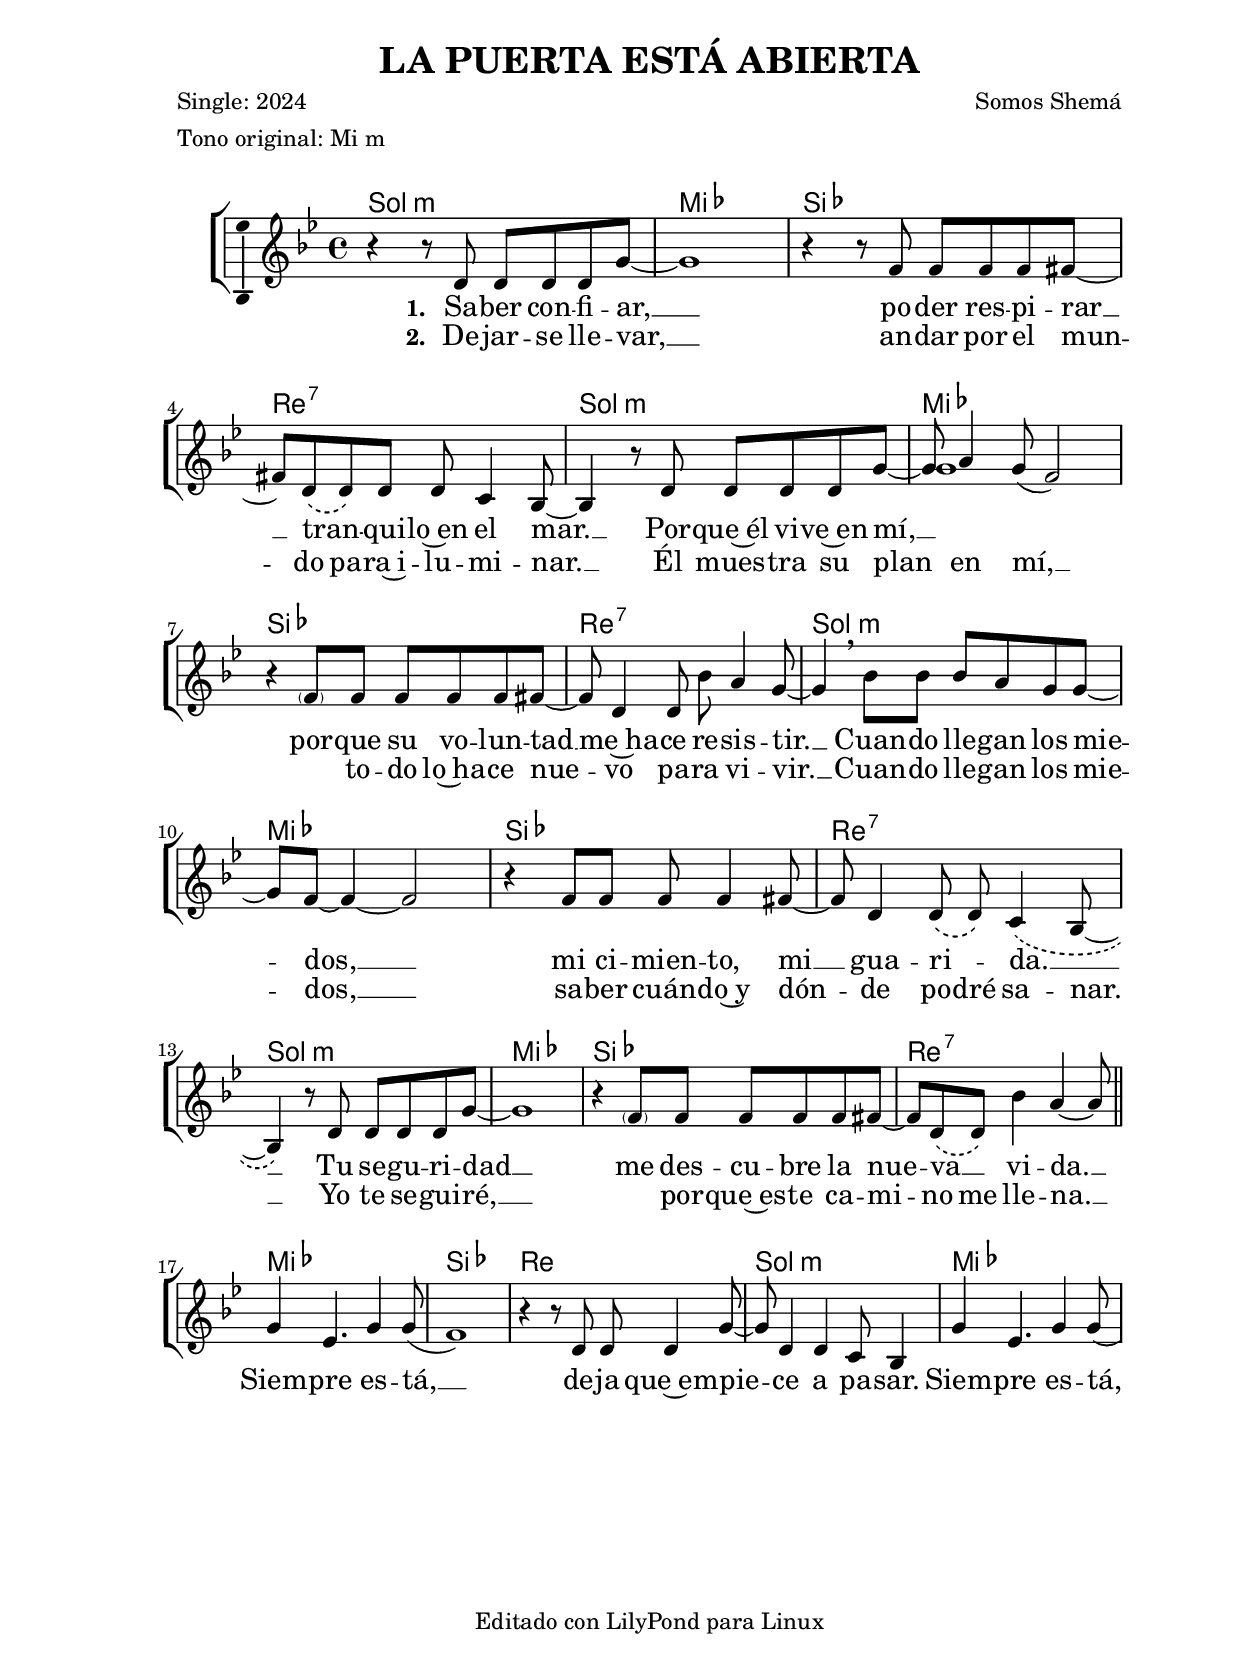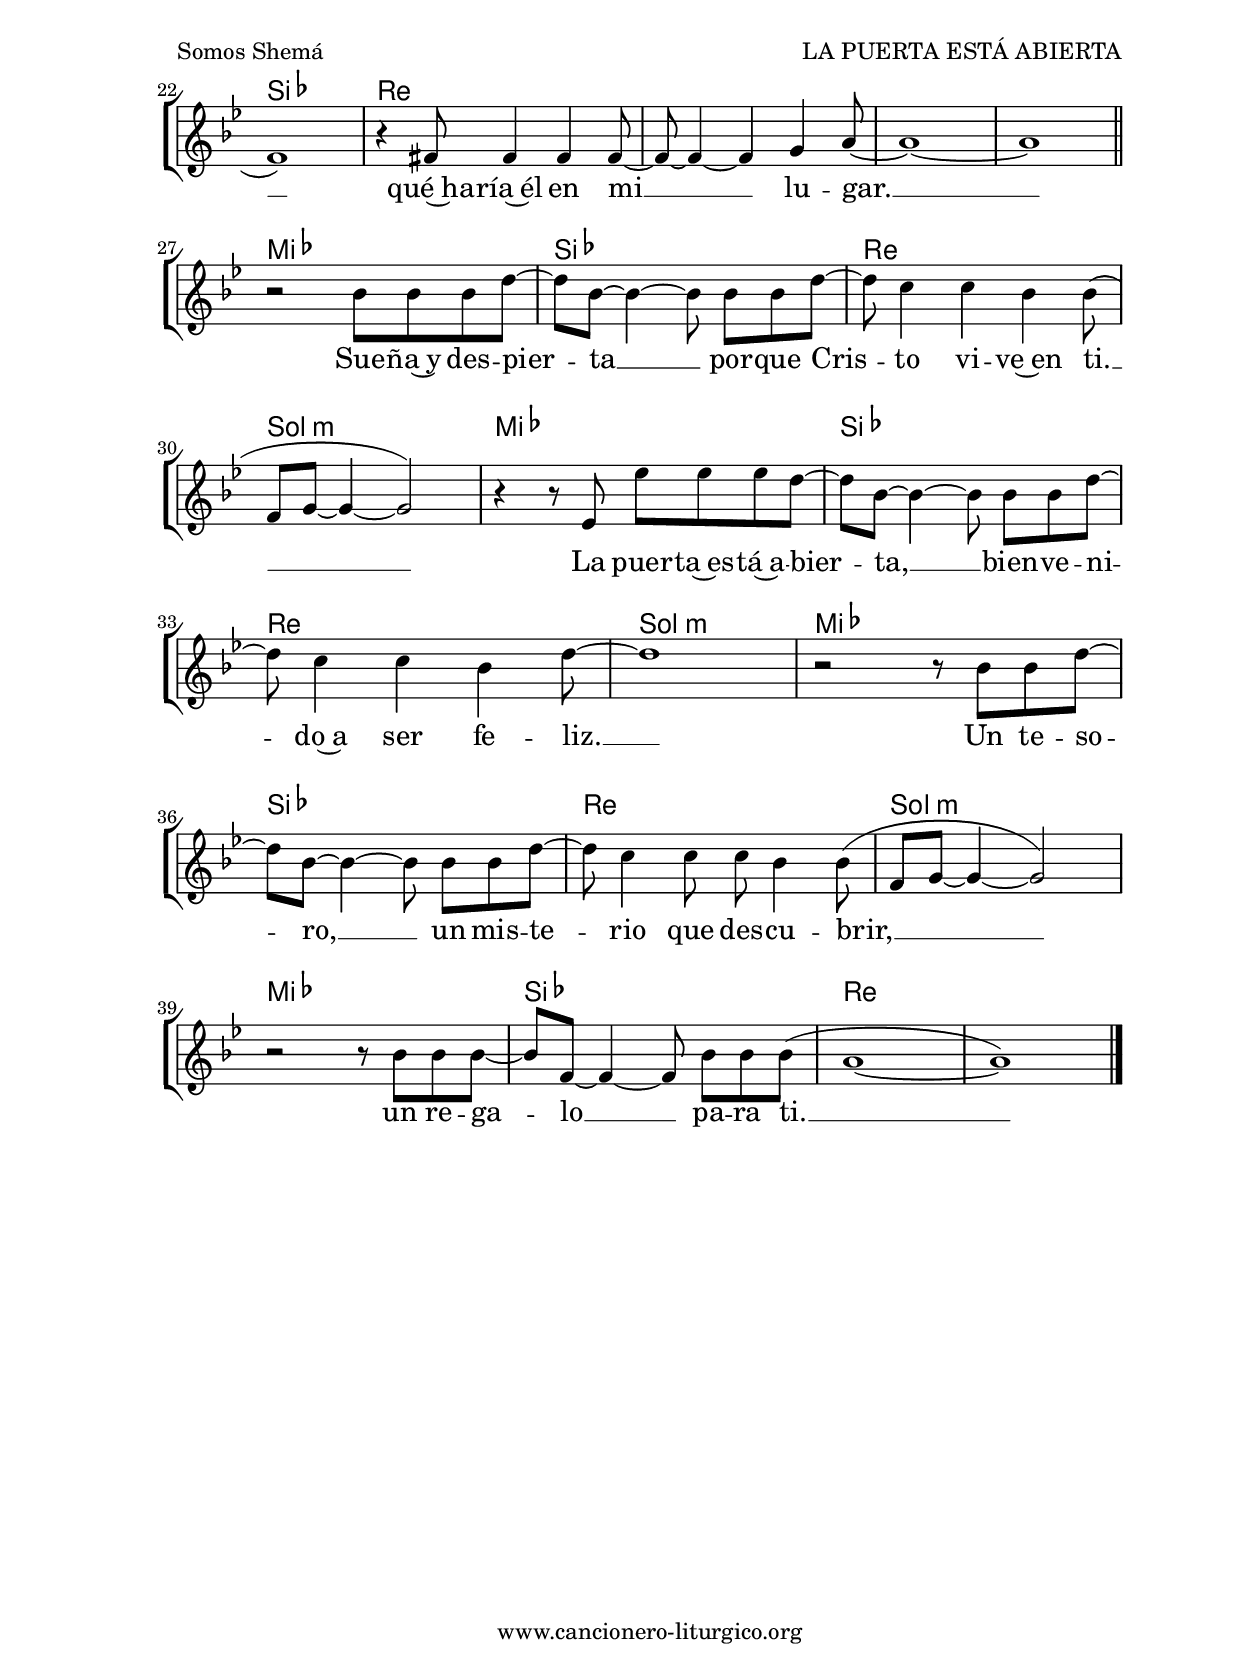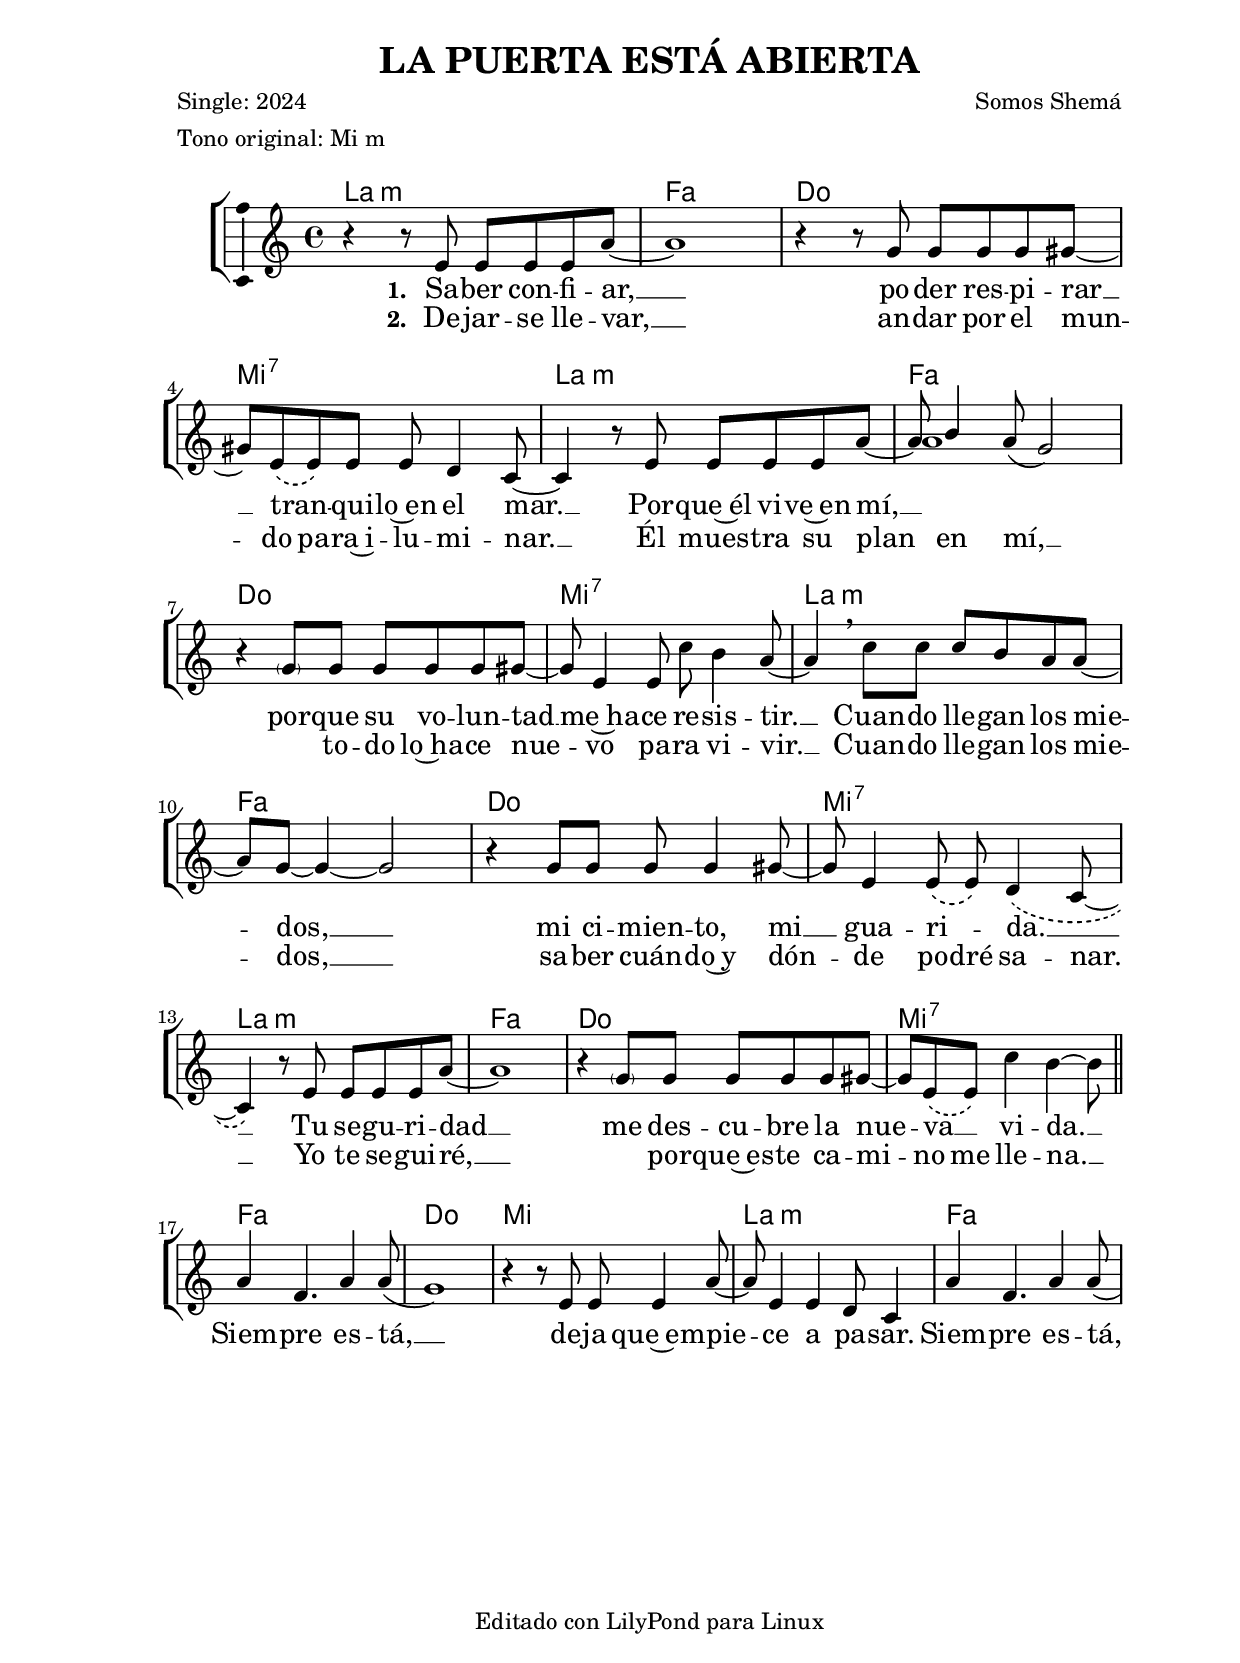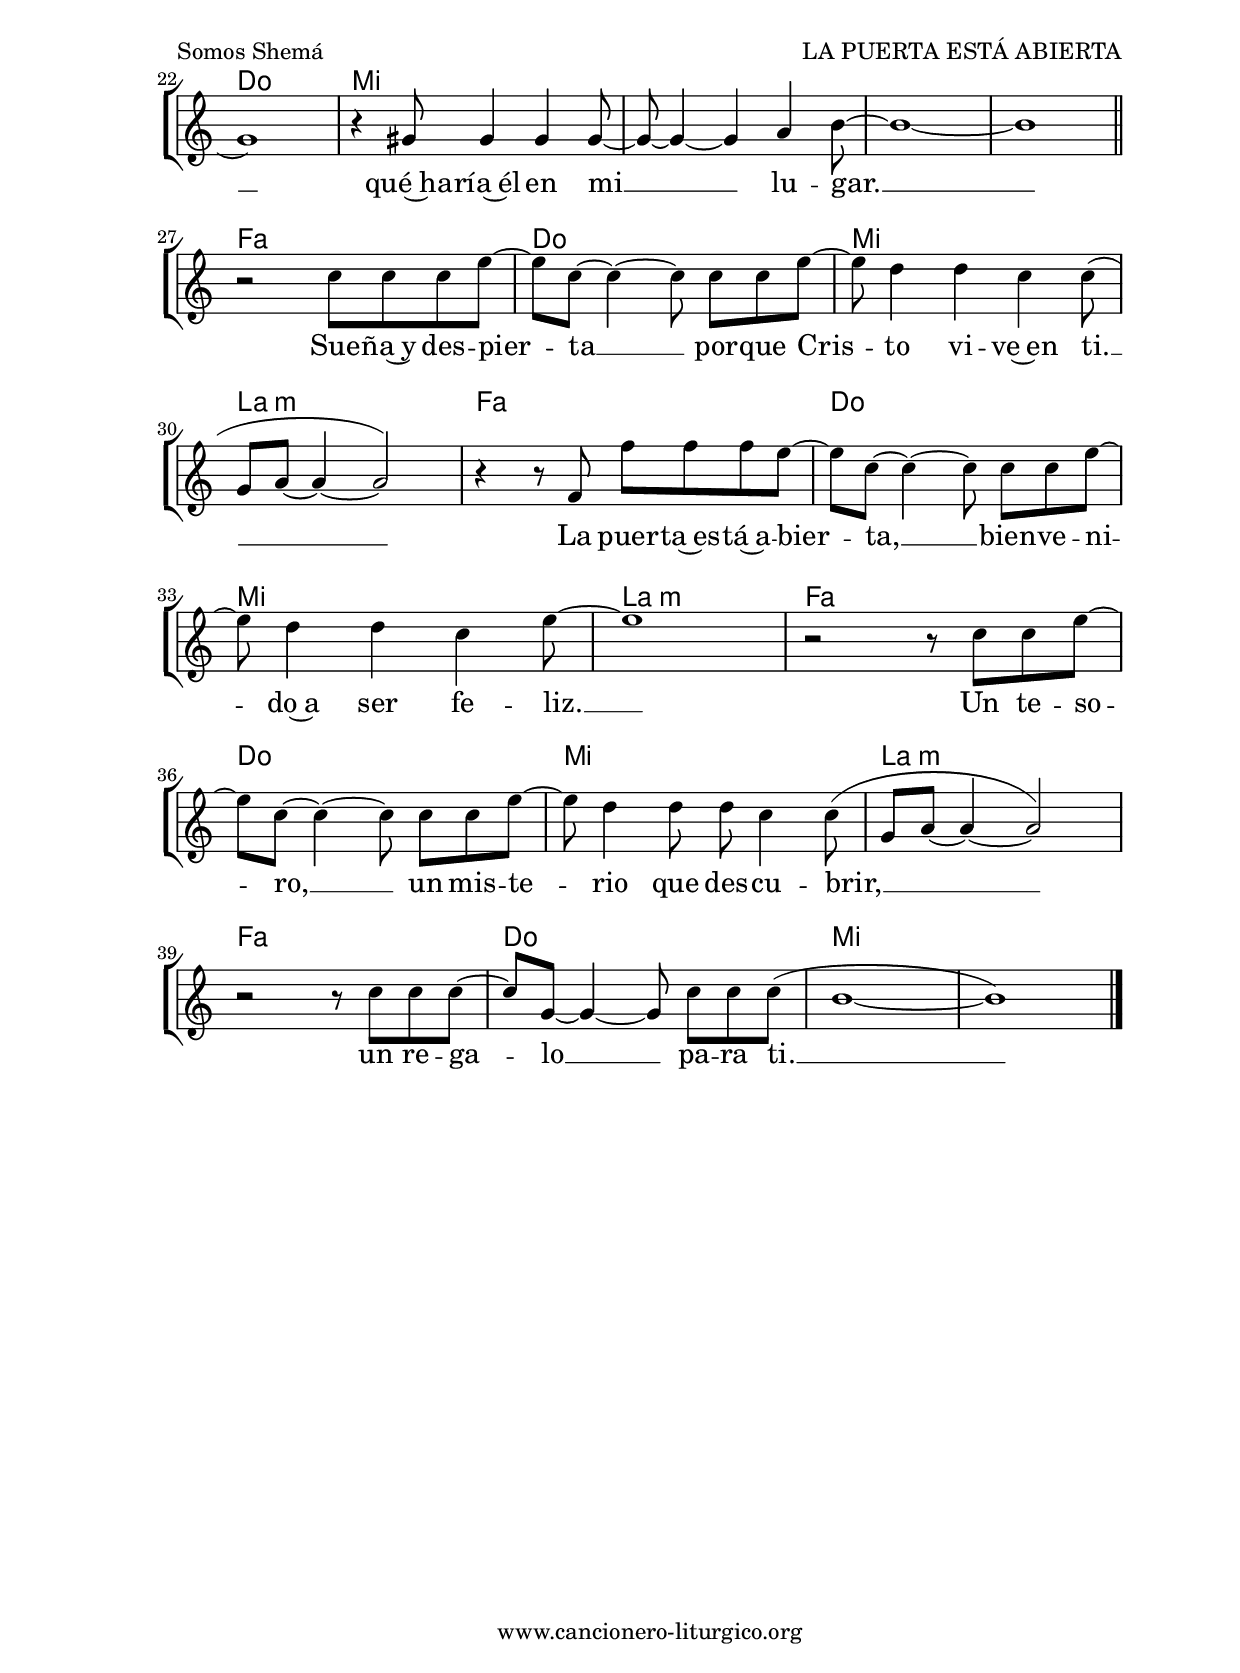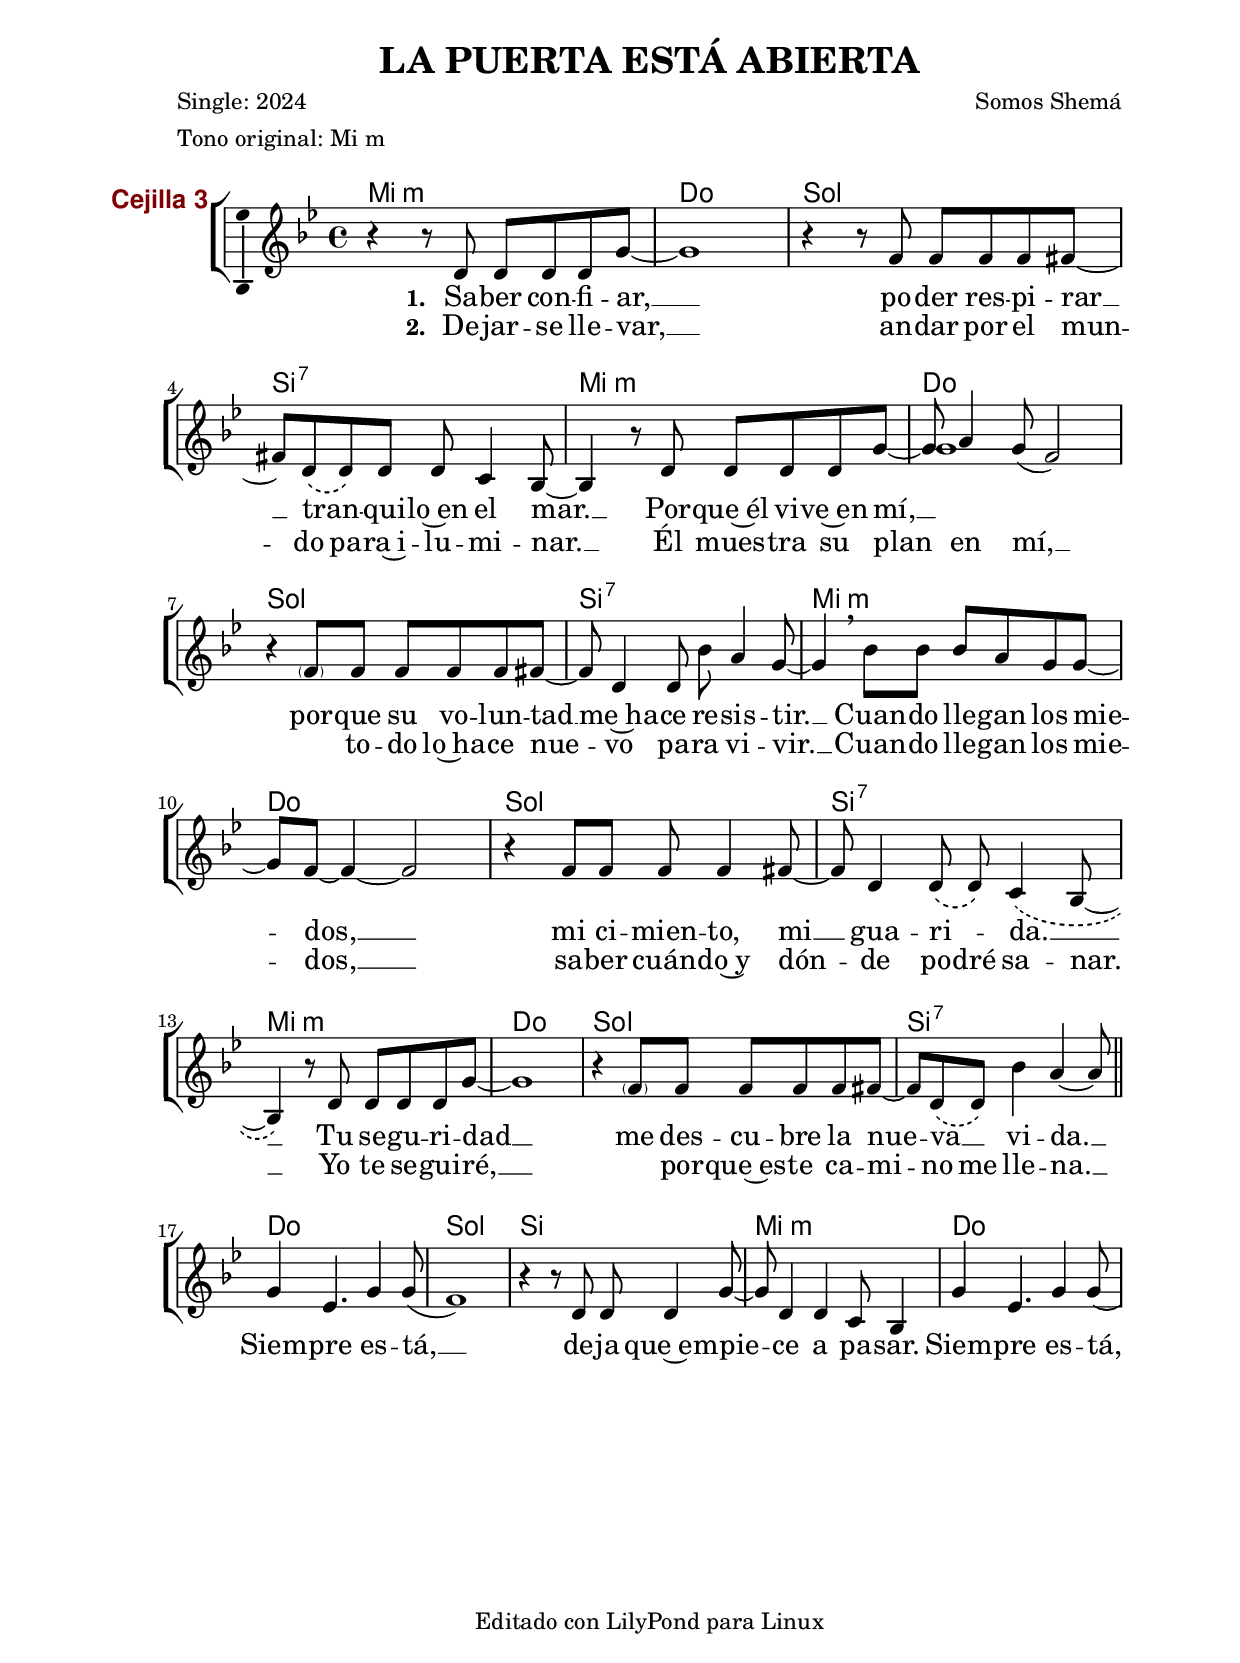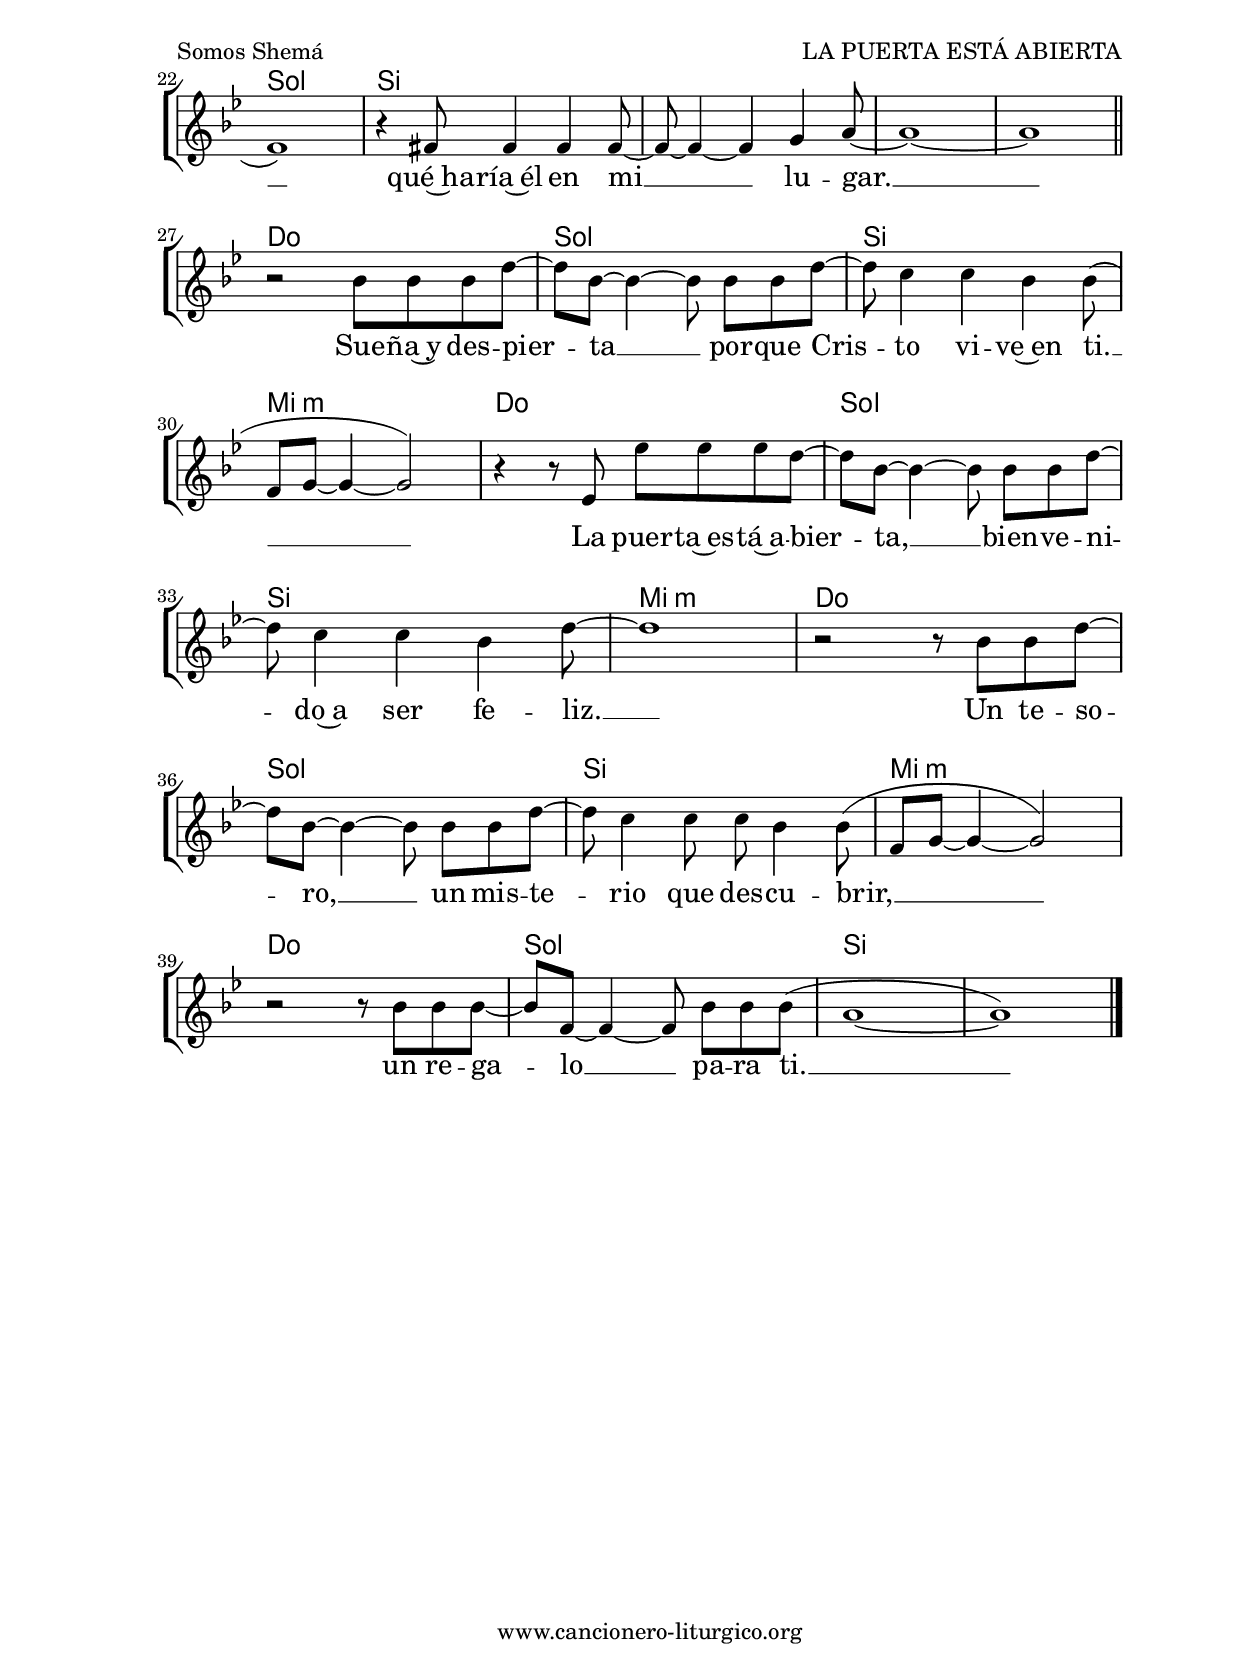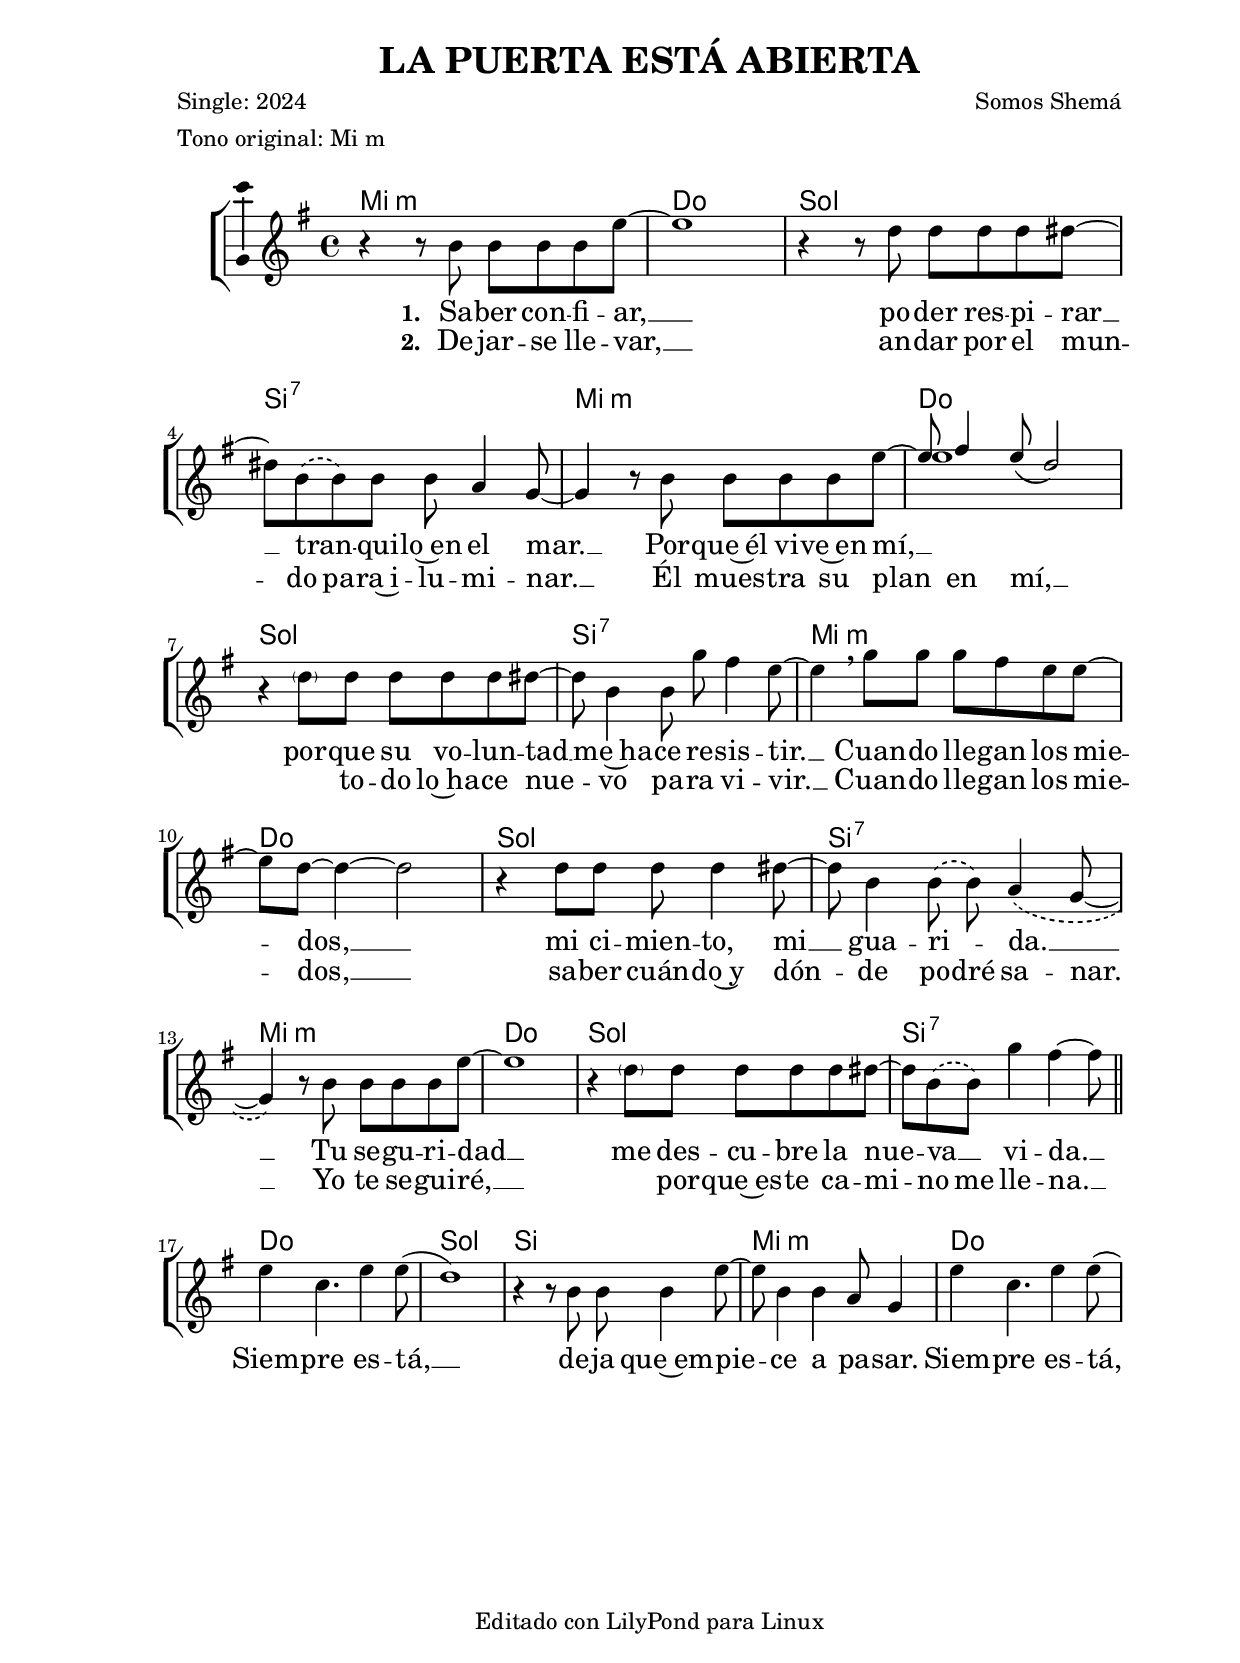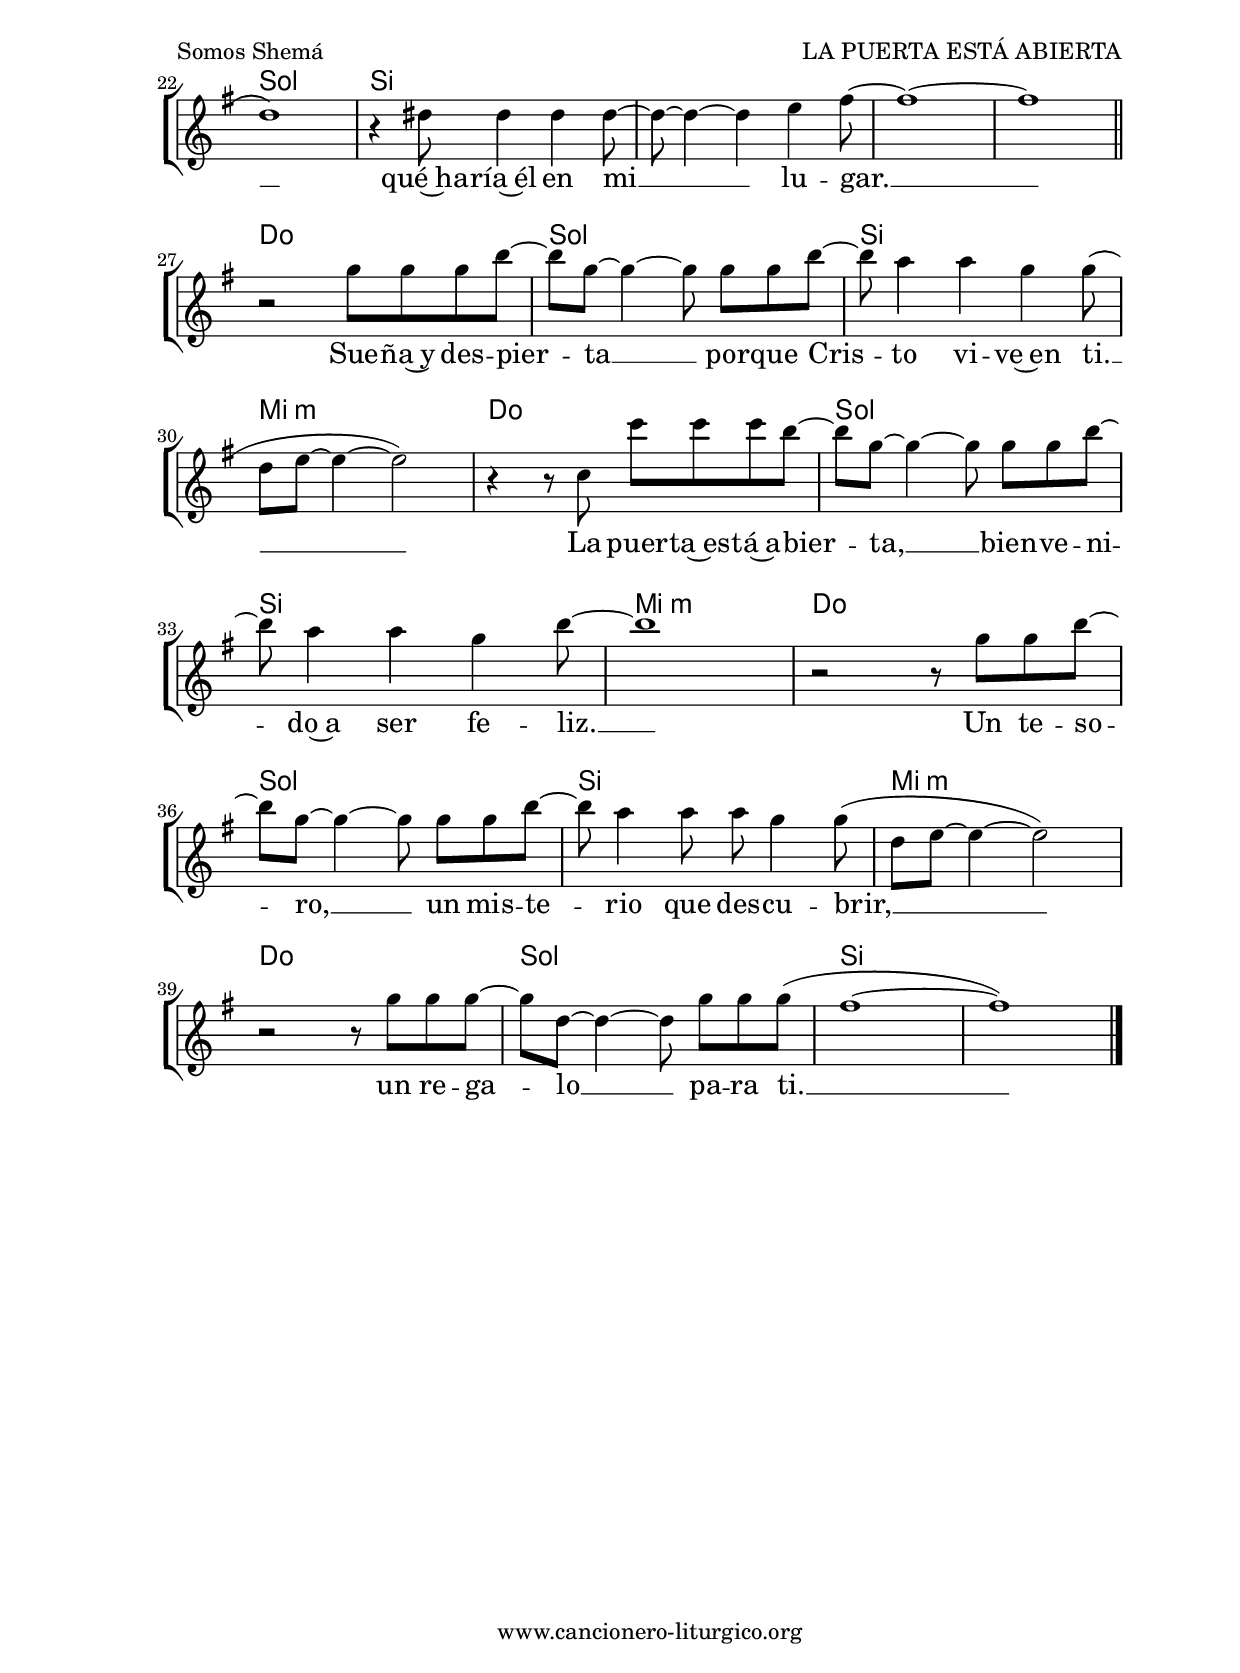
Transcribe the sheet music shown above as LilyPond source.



%versión de lilypond para la que se ha escrito esta partitura:
\version "2.16.0"

	%Tamaño papel
	#(set-default-paper-size "a4")
	%Tamaño partitura
	#(set-global-staff-size 20)
	%No responde al pulsar sobre una nota
	#(ly:set-option 'point-and-click #f)

%parámetros del encabezamiento:
\header {
	title = "LA PUERTA ESTÁ ABIERTA"
	subtitle = ""
	composer = "Somos Shemá"
	poet = "Single: 2024"
	meter = "Tono original: Mi m"
	arranger = ""
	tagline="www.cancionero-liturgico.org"
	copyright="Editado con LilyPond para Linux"
	tiempo = ""
	usos = "Comunión, Salida"
	letra = ""
	}

%parámetros asociados al papel:
\paper  {
	oddHeaderMarkup = \markup {\fill-line { \on-the-fly #not-first-page \fromproperty #'header:title \on-the-fly #not-first-page \fromproperty #'header:composer }}
	evenHeaderMarkup = \markup {\fill-line { \fromproperty #'header:composer \fromproperty #'header:title }}
	#(set-paper-size "a4")
	print-page-number = ##f
	first-page-number = 1
	print-first-page-number = ##f
%	head-separation = 3.0 \cm
	top-margin = 2.0 \cm
	bottom-margin = 0.5\cm
%	bottom-margin = -0.5\cm
	left-margin = 3.0 \cm
	line-width = 16.0 \cm 
	indent = 8\mm
	interscoreline = 2.\mm
	between-system-space = 15\mm
%	para que las partituras no llenen la hoja:
	ragged-bottom = ##t
%	idem para la última hoja:
	ragged-last-bottom = ##f
%	para que las partituras llenen el ancho del papel:
	ragged-last = ##f
	after-title-space = 2.5 \cm
%page-count=1
system-count=12

	%Flexible Vertical Spacing
%	markup-markup-spacing =
%	#'((basic-distance . 15) (minimum-distance . 15) (padding . 3))
	markup-system-spacing =
	#'((basic-distance . 15) (minimum-distance . 15) (padding . 3))
	system-system-spacing =
	#'((basic-distance . 15) (minimum-distance . 15) (padding . 3))
	score-system-spacing =
	#'((basic-distance . 15) (minimum-distance . 15) (padding . 5))
%	top-system-spacing = % header
%	#'((basic-distance . 8) (minimum-distance . 0) (padding . 0))
%	top-markup-spacing =
%	#'((basic-distance . 20) (minimum-distance . 20) (padding . 0))
	last-bottom-spacing = % footer
	#'((basic-distance . 5) (minimum-distance . 5) (padding . 0))
%	score-markup-spacing =
%	#'((basic-distance . 16) (minimum-distance . 13) (padding . 0))

	}


%parámetros que afectan a toda la partitura:
global =  {
	%clave de sol (G):
	\clef G
	%armadura:
	\transpose e g
	\key e \minor
	\tempo 4=144
	\set Score.tempoHideNote = ##t
	}


acordes = {
	\italianChords
	\chordmode {
	\transpose e g
{

e1:m c g b:7 e:m c g b:7
e1:m c g b:7 e:m c g b:7
c1 g b e:m c g b b b b
c1 g b e:m c g b e:m
c1 g b e:m c g b b

	}
	}
}

melodia = 
	\transpose e g
{
	\relative c'{
	\time 4/4

\phrasingSlurDashed

r4 r8 b8 b b b e~
e1
r4 r8 d8 d d d dis~
dis8 b \(b\) b b a4 g8~
g4 r8 b8 b b b e~
<<
{
\voiceOne
e8 fis4 e8 _(d2)
}
\new Voice {
\voiceTwo
e1
}
>>
\oneVoice
r4 \parenthesize d8 d d d d dis~
dis8 b4 b8 g' fis4 e8~
e4 \breathe g8 g g fis e e~
e8 d~d4~d2
r4 d8 d d d4 dis8~
dis8 b4 b8 \(b\) a4 \(g8~
g4\) r8 b8 b b b e~
e1
r4 \parenthesize d8 d d d d dis~
dis8 b \(b\) g'4 fis~fis8

\bar "||"
\break

e4 c4. e4 e8
(d1)
r4 r8 b8 b b4 e8~
e8 b4 b a8 g4
e'4 c4. e4 e8
(d1)
r4 dis8 dis4 dis dis8~
dis8~dis4~dis e fis8~
fis1~
fis1

\bar "||"
\break

r2 g8 g g b8~
b8 g8~g4~g8 \noBeam g g b~
b8 a4 a g g8
(d8 e~e4~e2)
r4 r8 c8 c' c c b~
b8 g~g4~g8 \noBeam g g b~
b8 a4 a g b8~
b1
r2 r8 g8 g b~
b8 g~g4~g8 \noBeam g g b~
b8 a4 a8 a g4 g8
(d8 e~e4~e2)
r2 r8 g8 g g~
g8 d~d4~d8 \noBeam g g g
(fis1~
fis1)

\bar "|."
	}
	}


texto = \lyricmode {
%estrofa 1
\set stanza =#"1. "
Sa -- ber con -- fi -- ar, __
po -- der res -- pi -- rar __ tran -- _ qui -- lo~en el mar. __
Por -- que~él vi -- ve~en mí, __ "  " "  "
por -- que su vo -- lun -- tad __ me~ha -- ce re -- sis -- tir. __
Cuan -- do lle -- gan los mie -- dos, __
mi ci -- mien -- to, mi __ gua -- ri -- _ da. __ _
Tu se -- gu -- ri -- dad __
me des -- cu -- bre la nue -- va __ _ vi -- da. __

%estribillo
Siem -- pre es -- tá, __
de -- ja que~em -- pie -- ce a pa -- sar.
Siem -- pre es -- tá, __
qué~ha -- ría~él en mi __ lu -- gar. __
Sue -- ña~y des -- pier -- ta __
por -- que Cris -- to vi -- ve~en ti. __
La puer -- ta~es -- tá~a -- bier -- ta, __
bien -- ve -- ni -- do~a ser fe -- liz. __
Un te -- so -- ro, __ un mis -- te -- rio que des -- cu -- brir, __
un re -- ga -- lo __ pa -- ra ti. __

	}

textodos = \lyricmode {
%estrofa 2
\set stanza =#"2. "
De -- jar -- se lle -- var, __
an -- dar por el mun -- do pa -- ra~i -- lu -- mi -- nar. __
Él mues -- tra su plan en mí, __
"  " to -- do lo~ha -- ce nue -- vo pa -- ra vi -- vir. __
Cuan -- do lle -- gan los mie -- dos, __
sa -- ber cuán -- do~y dón -- de po -- dré sa -- nar. __
Yo te se -- gui -- ré, __
"  " por -- que~es -- te ca -- mi -- no me lle -- na. __

	}


acordesStaff = \context ChordNames = acordesStaff <<
	\set chordChanges = ##t
	\acordes
	>>


%%%%%%%%%%%%%%%%%%%%%%%%%%%%%%%%%%% CEJILLA %%%%%%%%%%%%%%%%%%%%%%%%%%%%%%%%%%%
acordescejilla = {
%%%	\override ChordNames.ChordName #'font-size = #-1
%%%	\override ChordNames.ChordName #'font-series = #'bold
	\transpose g e {
		\acordes
		}
	}

acordescejillaStaff = \context ChordNames = acordescejillaStaff <<
	\set Staff.instrumentName = \markup \with-color #darkred \larger \bold \sans "Cejilla 3"
	\set chordChanges = ##t
	\acordescejilla
	>>
%%%%%%%%%%%%%%%%%%%%%%%%%%%%%%%%%%% CEJILLA %%%%%%%%%%%%%%%%%%%%%%%%%%%%%%%%%%%


vozStaff = \context Voice = vozStaff
\with {\consists "Ambitus_engraver"}
<<
%	\set Staff.instrumentName = ""
%	\set Staff.shortInstrumentName = ""
%	\set Staff.midiInstrument = #"clarinet"
%	\set Staff.midiInstrument = #"cello"
%	\set Staff.midiInstrument = #"flute"
	\set Staff.midiInstrument = #"electric guitar (jazz)"
%	\set Staff.midiInstrument = #"english horn"
%	\set Staff.midiInstrument = #"violin"
%	\set Staff.midiInstrument = #"glockenspiel"
	\set Staff.midiMinimumVolume = #0.7
	\set Staff.midiMaximumVolume = #0.9
	\global
	\melodia
	>>

textoStaff = \context Lyrics = textoStaff <<
	\lyricsto vozStaff \texto
	>>

textodosStaff = \context Lyrics = textodosStaff <<
	\lyricsto vozStaff \textodos
	>>


\book {
	\score {
		\context ChoirStaff {
			\override StaffGroup.SystemStartBracket #'collapse-height = #1
			\override Score.SystemStartBar #'collapse-height = #1
			<<
			\acordesStaff
			\vozStaff
			\textoStaff
			\textodosStaff
			>>
			}
		\layout {
	    		\context {
				\Lyrics
				\override LyricText #'font-size = #2
				}
	   		 \context {
				\Score
				\override StaffSymbol #'staff-space = #(magstep +3)
				}
			}
		}
	\score {
		\unfoldRepeats
		\context ChoirStaff {
			<<
			\acordesStaff
			\vozStaff
			>>
			}
		\midi {
	  		\context {
	  			\Score
				tempoWholesPerMinute = #(ly:make-moment 70 4)
				}
			}
		}
	}


%Partitura para guitarra
#(define output-suffix "G")
\book {
	\score {
		\context ChoirStaff {
			\override StaffGroup.SystemStartBracket #'collapse-height = #1
			\override Score.SystemStartBar #'collapse-height = #1
			<<
			\acordescejillaStaff
			\vozStaff
			\textoStaff
			\textodosStaff
			>>
			}
		\layout {
%%%%%%%%%%%%%%%%%%%%%%%%%%%%%%%%%%% CEJILLA %%%%%%%%%%%%%%%%%%%%%%%%%%%%%%%%%%%
			\context {
				\ChordNames \consists Instrument_name_engraver
				}
%%%%%%%%%%%%%%%%%%%%%%%%%%%%%%%%%%% CEJILLA %%%%%%%%%%%%%%%%%%%%%%%%%%%%%%%%%%%
	    		\context {
				\Lyrics
				\override LyricText #'font-size = #2
				}
	   		 \context {
				\Score
				\override StaffSymbol #'staff-space = #(magstep +3)
				}
			}
		}
	}


#(define output-suffix "C")
\book {
	\score {
		\context ChoirStaff {
			\override StaffGroup.SystemStartBracket #'collapse-height = #1
			\override Score.SystemStartBar #'collapse-height = #1
\transpose c d
			<<
			\acordesStaff
			\vozStaff
			\textoStaff
			\textodosStaff
			>>
			}
		\layout {
	    		\context {
				\Lyrics
				\override LyricText #'font-size = #2
				}
	   		 \context {
				\Score
				\override StaffSymbol #'staff-space = #(magstep +3)
				}
			}
		}
	}


#(define output-suffix "S")
\book {
	\score {
		\context ChoirStaff {
			\override StaffGroup.SystemStartBracket #'collapse-height = #1
			\override Score.SystemStartBar #'collapse-height = #1
\transpose c a
			<<
			\acordesStaff
			\vozStaff
			\textoStaff
			\textodosStaff
			>>
			}
		\layout {
	    		\context {
				\Lyrics
				\override LyricText #'font-size = #2
				}
	   		 \context {
				\Score
				\override StaffSymbol #'staff-space = #(magstep +3)
				}
			}
		}
	}


